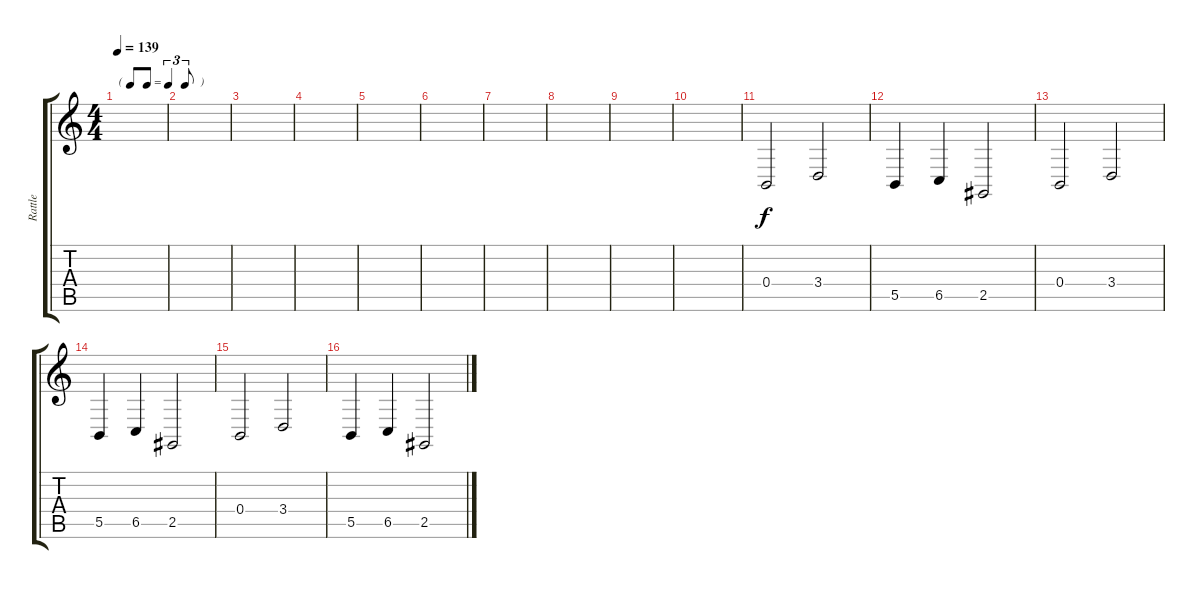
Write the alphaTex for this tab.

\track ("Rattle" "Rattle") {instrument breathnoise}
\staff {score tabs}
\tuning (Db4 Ab3 E3 B2 Gb2 B1) {hide}
\ts (4 4)
\tf triplet8th
\tempo 139
\clef g2
\ks c
|
|
|
|
|
|
|
|
|
|
0.4.2{instrument choiraahs} 3.4.2 |
5.5.4 6.5.4 2.5.2 |
0.4.2 3.4.2 |
5.5.4 6.5.4 2.5.2 |
0.4.2 3.4.2 |
5.5.4 6.5.4 2.5.2
